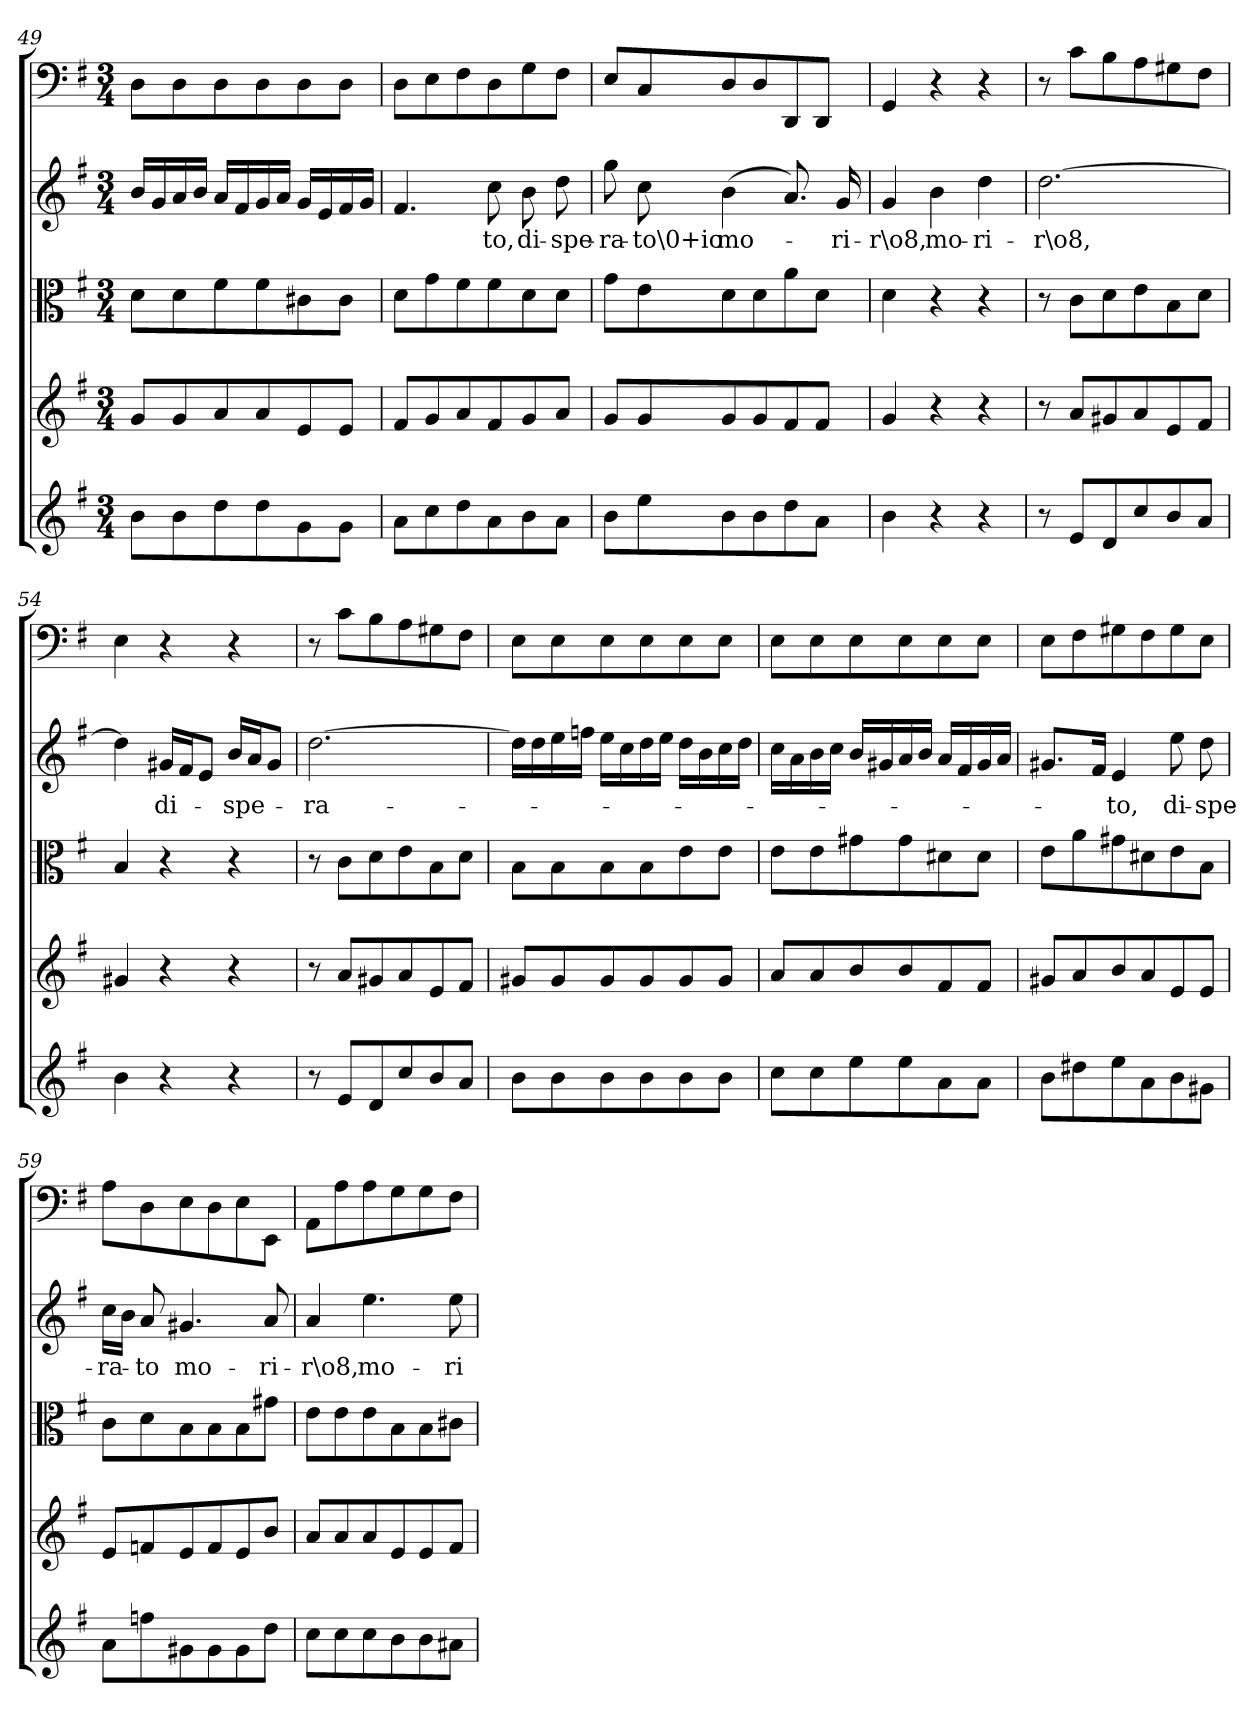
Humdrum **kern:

**kern	**kern	**kern	**kern	**text	**kern
*part5	*part4	*part3	*part2	*part2	*part1
*staff5	*staff4	*staff3	*staff2	*staff2	*staff1
*clefG2	*clefG2	*clefC3	*clefG2	*	*clefF4
*k[f#]	*k[f#]	*k[f#]	*k[f#]	*	*k[f#]
*e:	*e:	*e:	*e:	*	*e:
*M3/4	*M3/4	*M3/4	*M3/4	*	*M3/4
=49	=49	=49	=49	=49	=49
8b\L	8g/L	8d\L	16b/LL	.	8D\L
.	.	.	16g/	.	.
8b\	8g/	8d\	16a/	.	8D\
.	.	.	16b/JJ	.	.
8dd\	8a/	8f#\	16a/LL	.	8D\
.	.	.	16f#/	.	.
8dd\	8a/	8f#\	16g/	.	8D\
.	.	.	16a/JJ	.	.
8g\	8e/	8c#X\	16g/LL	.	8D\
.	.	.	16e/	.	.
8g\J	8e/J	8c#\J	16f#/	.	8D\J
.	.	.	16g/JJ	.	.
=50	=50	=50	=50	=50	=50
8a\L	8f#/L	8d\L	4.f#/	.	8D\L
8cc\	8g/	8g\	.	.	8E\
8dd\	8a/	8f#\	.	.	8F#\
8a\	8f#/	8f#\	8cc\	-to,	8D\
8b\	8g/	8d\	8b\	di-	8G\
8a\J	8a/J	8d\J	8dd\	-spe-	8F#\J
=51	=51	=51	=51	=51	=51
8b\L	8g/L	8g\L	8gg\	-ra-	8E/L
8ee\	8g/	8e\	8cc\	-to\0+io	8C/
8b\	8g/	8d\	(4b\	mo-	8D/
8b\	8g/	8d\	.	.	8D/
8dd\	8f#/	8a\	8.a/)	.	8DD/
8a\J	8f#/J	8d\J	.	.	8DD/J
.	.	.	16g/	-ri-	.
=52	=52	=52	=52	=52	=52
4b\	4g/	4d\	4g/	-r\o8,	4GG/
4r	4r	4r	4b\	mo-	4r
4r	4r	4r	4dd\	-ri-	4r
=53	=53	=53	=53	=53	=53
8r	8r	8r	[2.dd\	-r\o8,	8r
8e/L	8a/L	8c\L	.	.	8c\L
8d/	8g#X/	8d\	.	.	8B\
8cc/	8a/	8e\	.	.	8A\
8b/	8e/	8B\	.	.	8G#X\
8a/J	8f#/J	8d\J	.	.	8F#\J
=54	=54	=54	=54	=54	=54
4b\	4g#X/	4B/	4dd\]	.	4E\
4r	4r	4r	16g#X/LL	di-	4r
.	.	.	16f#/J	.	.
.	.	.	8e/J	.	.
4r	4r	4r	16b/LL	-spe-	4r
.	.	.	16a/J	.	.
.	.	.	8g#/J	.	.
=55	=55	=55	=55	=55	=55
8r	8r	8r	[2.dd\	-ra-	8r
8e/L	8a/L	8c\L	.	.	8c\L
8d/	8g#X/	8d\	.	.	8B\
8cc/	8a/	8e\	.	.	8A\
8b/	8e/	8B\	.	.	8G#X\
8a/J	8f#/J	8d\J	.	.	8F#\J
=56	=56	=56	=56	=56	=56
8b\L	8g#X/L	8B\L	16dd\LL]	.	8E\L
.	.	.	16dd\	.	.
8b\	8g#/	8B\	16ee\	.	8E\
.	.	.	16ffn\JJ	.	.
8b\	8g#/	8B\	16ee\LL	.	8E\
.	.	.	16cc\	.	.
8b\	8g#/	8B\	16dd\	.	8E\
.	.	.	16ee\JJ	.	.
8b\	8g#/	8e\	16dd\LL	.	8E\
.	.	.	16b\	.	.
8b\J	8g#/J	8e\J	16cc\	.	8E\J
.	.	.	16dd\JJ	.	.
=57	=57	=57	=57	=57	=57
8cc\L	8a/L	8e\L	16cc\LL	.	8E\L
.	.	.	16a\	.	.
8cc\	8a/	8e\	16b\	.	8E\
.	.	.	16cc\JJ	.	.
8ee\	8b/	8g#X\	16b/LL	.	8E\
.	.	.	16g#X/	.	.
8ee\	8b/	8g#\	16a/	.	8E\
.	.	.	16b/JJ	.	.
8a\	8f#/	8d#X\	16a/LL	.	8E\
.	.	.	16f#/	.	.
8a\J	8f#/J	8d#\J	16g#/	.	8E\J
.	.	.	16a/JJ	.	.
=58	=58	=58	=58	=58	=58
8b\L	8g#X/L	8e\L	8.g#X/L	.	8E\L
8dd#X\	8a/	8a\	.	.	8F#\
.	.	.	16f#/Jk	.	.
8ee\	8b/	8g#X\	4e/	-to,	8G#X\
8a\	8a/	8d#X\	.	.	8F#\
8b\	8e/	8e\	8ee\	di-	8G#\
8g#X\J	8e/J	8B\J	8dd\	-spe-	8E\J
=59	=59	=59	=59	=59	=59
8a\L	8e/L	8c\L	16cc\LL	-ra-	8A\L
.	.	.	16b\JJ	.	.
8ffn\	8fn/	8d\	8a/	-to	8D\
8g#X\	8e/	8B\	4.g#X/	mo-	8E\
8g#\	8f/	8B\	.	.	8D\
8g#\	8e/	8B\	.	.	8E\
8dd\J	8b/J	8g#X\J	8a/	-ri-	8EE\J
=60	=60	=60	=60	=60	=60
8cc\L	8a/L	8e\L	4a/	-r\o8,	8AA\L
8cc\	8a/	8e\	.	.	8A\
8cc\	8a/	8e\	4.ee\	mo-	8A\
8b\	8e/	8B\	.	.	8G\
8b\	8e/	8B\	.	.	8G\
8a#X\J	8f#/J	8c#X\J	8ee\	-ri-	8F#\J
=	=	=	=	=	=
*-	*-	*-	*-	*-	*-
